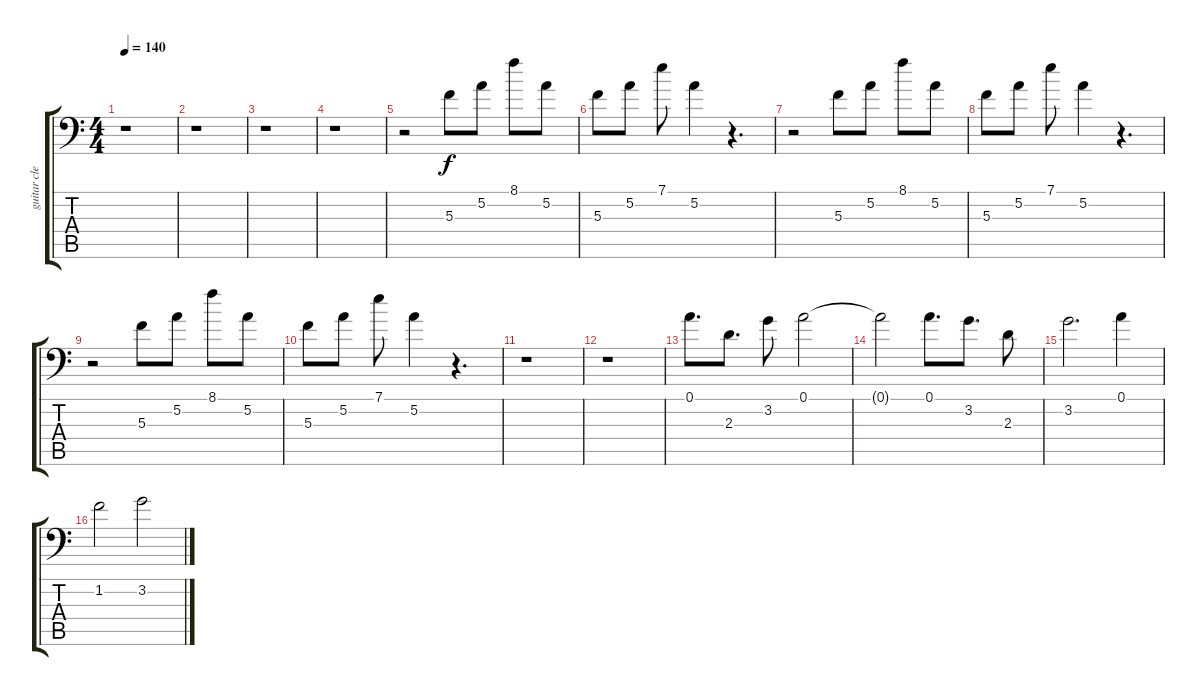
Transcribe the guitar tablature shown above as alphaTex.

\track ("guitar clean" "guitar cle") {instrument electricguitarclean}
\staff {score tabs}
\tuning (A3 E3 C3 G2 D2 G1) {hide}
\ts (4 4)
\tempo 140
\clef f4
\ks c
r.1{dy f} |
r.1 |
r.1 |
r.1 |
r.2 5.3.8 5.2.8 8.1.8 5.2.8 |
5.3.8 5.2.8 7.1.8 5.2.4 r.4{d} |
r.2 5.3.8 5.2.8 8.1.8 5.2.8 |
5.3.8 5.2.8 7.1.8 5.2.4 r.4{d} |
r.2 5.3.8 5.2.8 8.1.8 5.2.8 |
5.3.8 5.2.8 7.1.8 5.2.4 r.4{d} |
r.1 |
r.1 |
0.1.8{d} 2.3.8{d} 3.2.8 0.1.2 |
0.1{t}.2 0.1.8{d} 3.2.8{d} 2.3.8 |
3.2.2{d} 0.1.4 |
1.2.2 3.2.2
